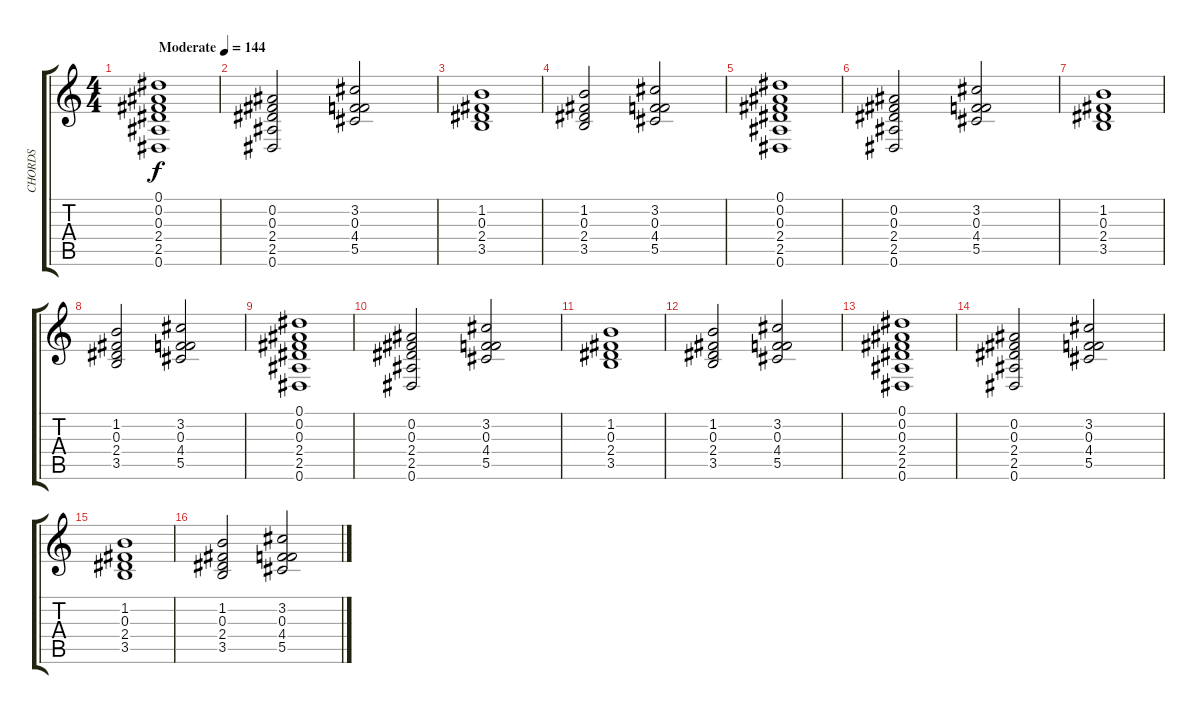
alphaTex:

\track ("CHORDS" "CHORDS") {instrument acousticguitarsteel}
\staff {score tabs}
\tuning (Eb4 Bb3 Gb3 Db3 Ab2 Eb2) {hide}
\ts (4 4)
\tempo (144 "Moderate")
\clef g2
\ks c
(0.1 0.2 0.3 2.4 2.5 0.6).1{dy f instrument acousticguitarsteel} |
(0.2 0.3 2.4 2.5 0.6).2{beam merge} (3.2 0.3 4.4 5.5).2 |
(1.2 0.3 2.4 3.5).1 |
(1.2 0.3 2.4 3.5).2 (3.2 0.3 4.4 5.5).2 |
(0.1 0.2 0.3 2.4 2.5 0.6).1 |
(0.2 0.3 2.4 2.5 0.6).2{beam merge} (3.2 0.3 4.4 5.5).2 |
(1.2 0.3 2.4 3.5).1 |
(1.2 0.3 2.4 3.5).2 (3.2 0.3 4.4 5.5).2 |
(0.1 0.2 0.3 2.4 2.5 0.6).1 |
(0.2 0.3 2.4 2.5 0.6).2{beam merge} (3.2 0.3 4.4 5.5).2 |
(1.2 0.3 2.4 3.5).1 |
(1.2 0.3 2.4 3.5).2 (3.2 0.3 4.4 5.5).2 |
(0.1 0.2 0.3 2.4 2.5 0.6).1 |
(0.2 0.3 2.4 2.5 0.6).2{beam merge} (3.2 0.3 4.4 5.5).2 |
(1.2 0.3 2.4 3.5).1 |
(1.2 0.3 2.4 3.5).2 (3.2 0.3 4.4 5.5).2
